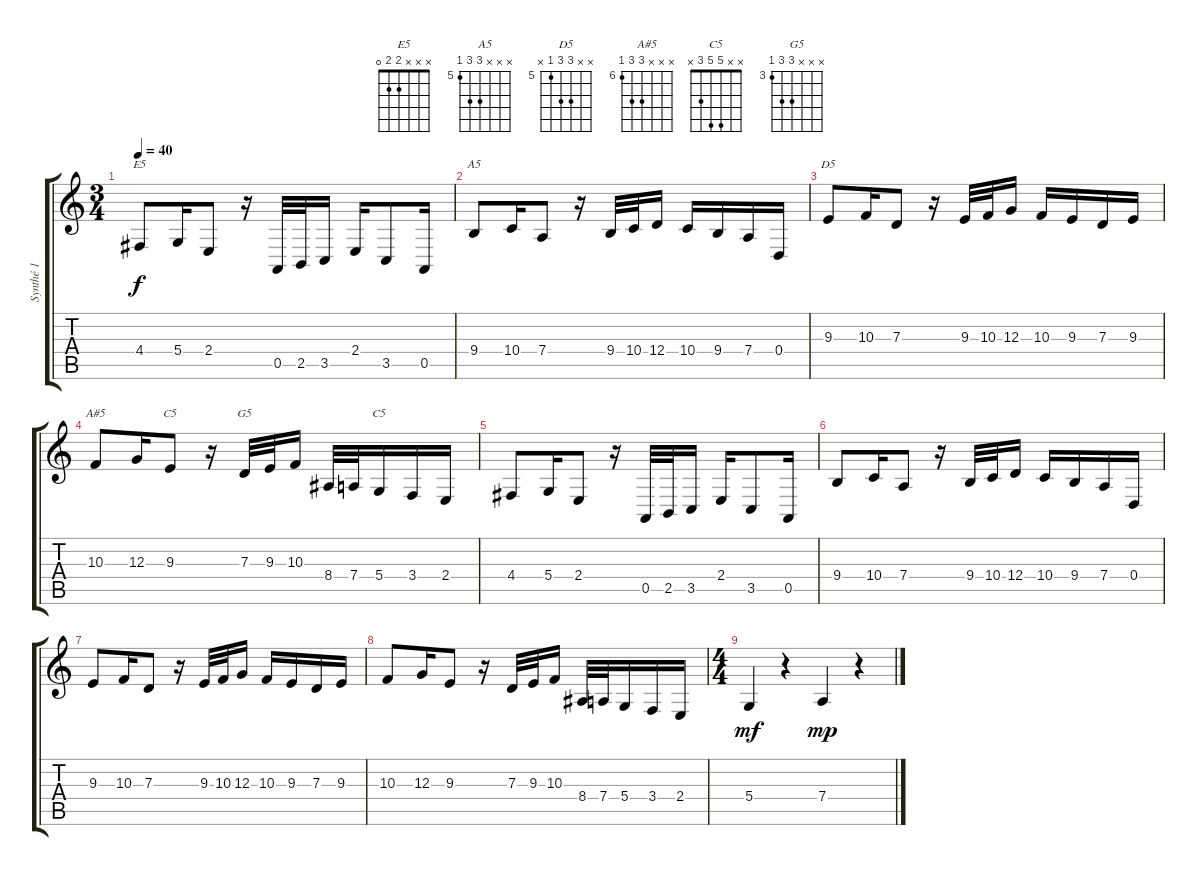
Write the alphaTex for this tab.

\track ("Synthé 1" "Synthé 1") {instrument stringensemble1}
\staff {score tabs}
\tuning (E4 B3 G3 D3 A2 E2) {hide}
\chord ("E5" x x x 2 2 0)
\chord ("A5" x x x 7 7 5) {firstfret 5}
\chord ("D5" x x 7 7 5 x) {firstfret 5}
\chord ("A#5" x x x 8 8 6) {firstfret 6}
\chord ("C5" x x x 10 10 8) {firstfret 8}
\chord ("G5" x x x 5 5 3) {firstfret 3}
\chord ("C5" x x 5 5 3 x)
\ts (3 4)
\tempo 40
\clef g2
\ks c
4.4.8{ch "E5" dy f instrument stringensemble1} 5.4.16 2.4.8 r.16 0.5.32 2.5.32 3.5.16 2.4.16 3.5.8 0.5.16 |
9.4.8{ch "A5"} 10.4.16 7.4.8 r.16 9.4.32 10.4.32 12.4.16 10.4.16 9.4.16 7.4.16 0.4.16 |
9.3.8{ch "D5"} 10.3.16 7.3.8 r.16 9.3.32 10.3.32 12.3.16 10.3.16 9.3.16 7.3.16 9.3.16 |
10.3.8{ch "A#5"} 12.3.16 9.3.8{ch "C5"} r.16 7.3.32{ch "G5"} 9.3.32 10.3.16 8.4.32 7.4.32 5.4.16{ch "C5"} 3.4.16 2.4.16 |
4.4.8 5.4.16 2.4.8 r.16 0.5.32 2.5.32 3.5.16 2.4.16 3.5.8 0.5.16 |
9.4.8 10.4.16 7.4.8 r.16 9.4.32 10.4.32 12.4.16 10.4.16 9.4.16 7.4.16 0.4.16 |
9.3.8 10.3.16 7.3.8 r.16 9.3.32 10.3.32 12.3.16 10.3.16 9.3.16 7.3.16 9.3.16 |
10.3.8 12.3.16 9.3.8 r.16 7.3.32 9.3.32 10.3.16 8.4.32 7.4.32 5.4.16 3.4.16 2.4.16 |
\ts (4 4)
5.4.4{dy mf} r.4 7.4.4{dy mp} r.4
